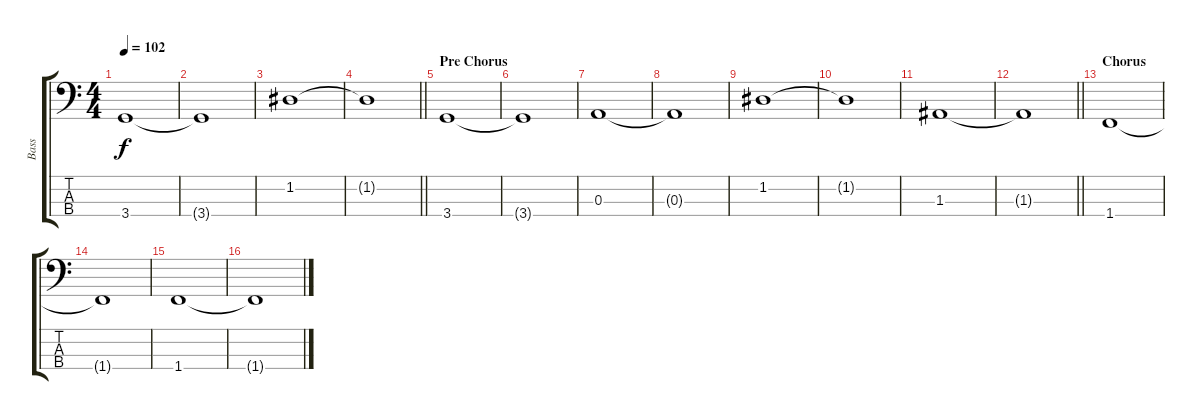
\track ("Bass" "Bass") {instrument electricbassfinger}
\staff {score tabs}
\tuning (G2 D2 A1 E1) {hide}
\ts (4 4)
\tempo 102
\clef f4
\ks c
3.4.1{dy f} |
3.4{t}.1 |
1.2.1 |
\barLineRight lightlight
1.2{t}.1 |
\section ("" "Pre Chorus")
3.4.1 |
3.4{t}.1 |
0.3.1 |
0.3{t}.1 |
1.2.1 |
1.2{t}.1 |
1.3.1 |
\barLineRight lightlight
1.3{t}.1 |
\section ("" "Chorus")
1.4.1 |
1.4{t}.1 |
1.4.1 |
1.4{t}.1
